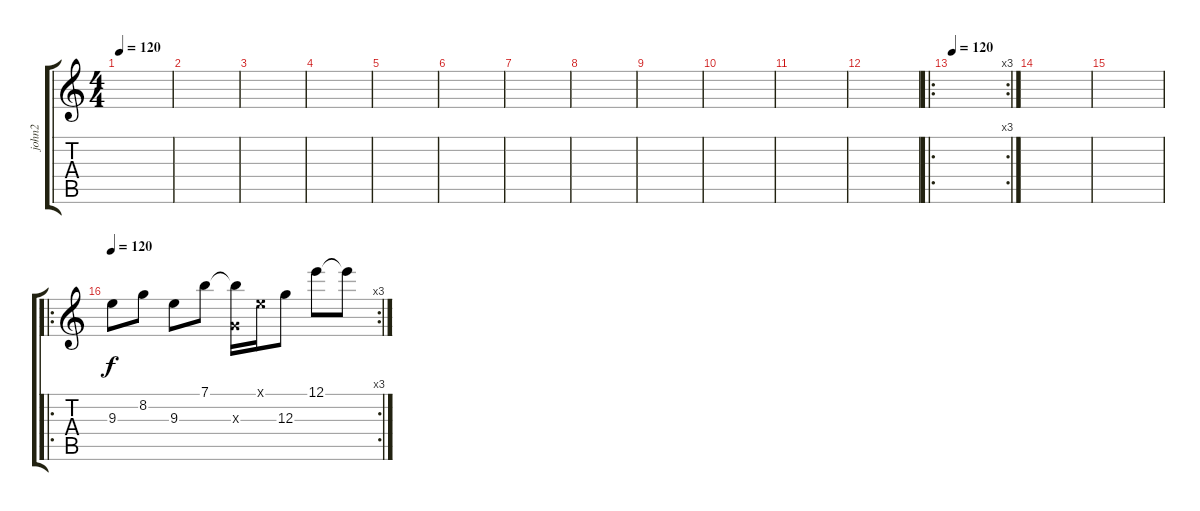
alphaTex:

\track ("john2" "john2") {instrument distortionguitar}
\staff {score tabs}
\tuning (E4 B3 G3 D3 A2 E2) {hide}
\ts (4 4)
\tempo 120
\clef g2
\ks c
|
|
|
|
|
|
|
|
|
|
|
|
\ro
\rc 3
\tempo 120
|
|
|
\ro
\rc 3
\tempo 120
9.3.8 8.2.8 9.3.8 7.1.8 (7.1{t} 0.3{x}).16 0.1{x}.16 12.3.8 12.1.8 12.1{t}.8
